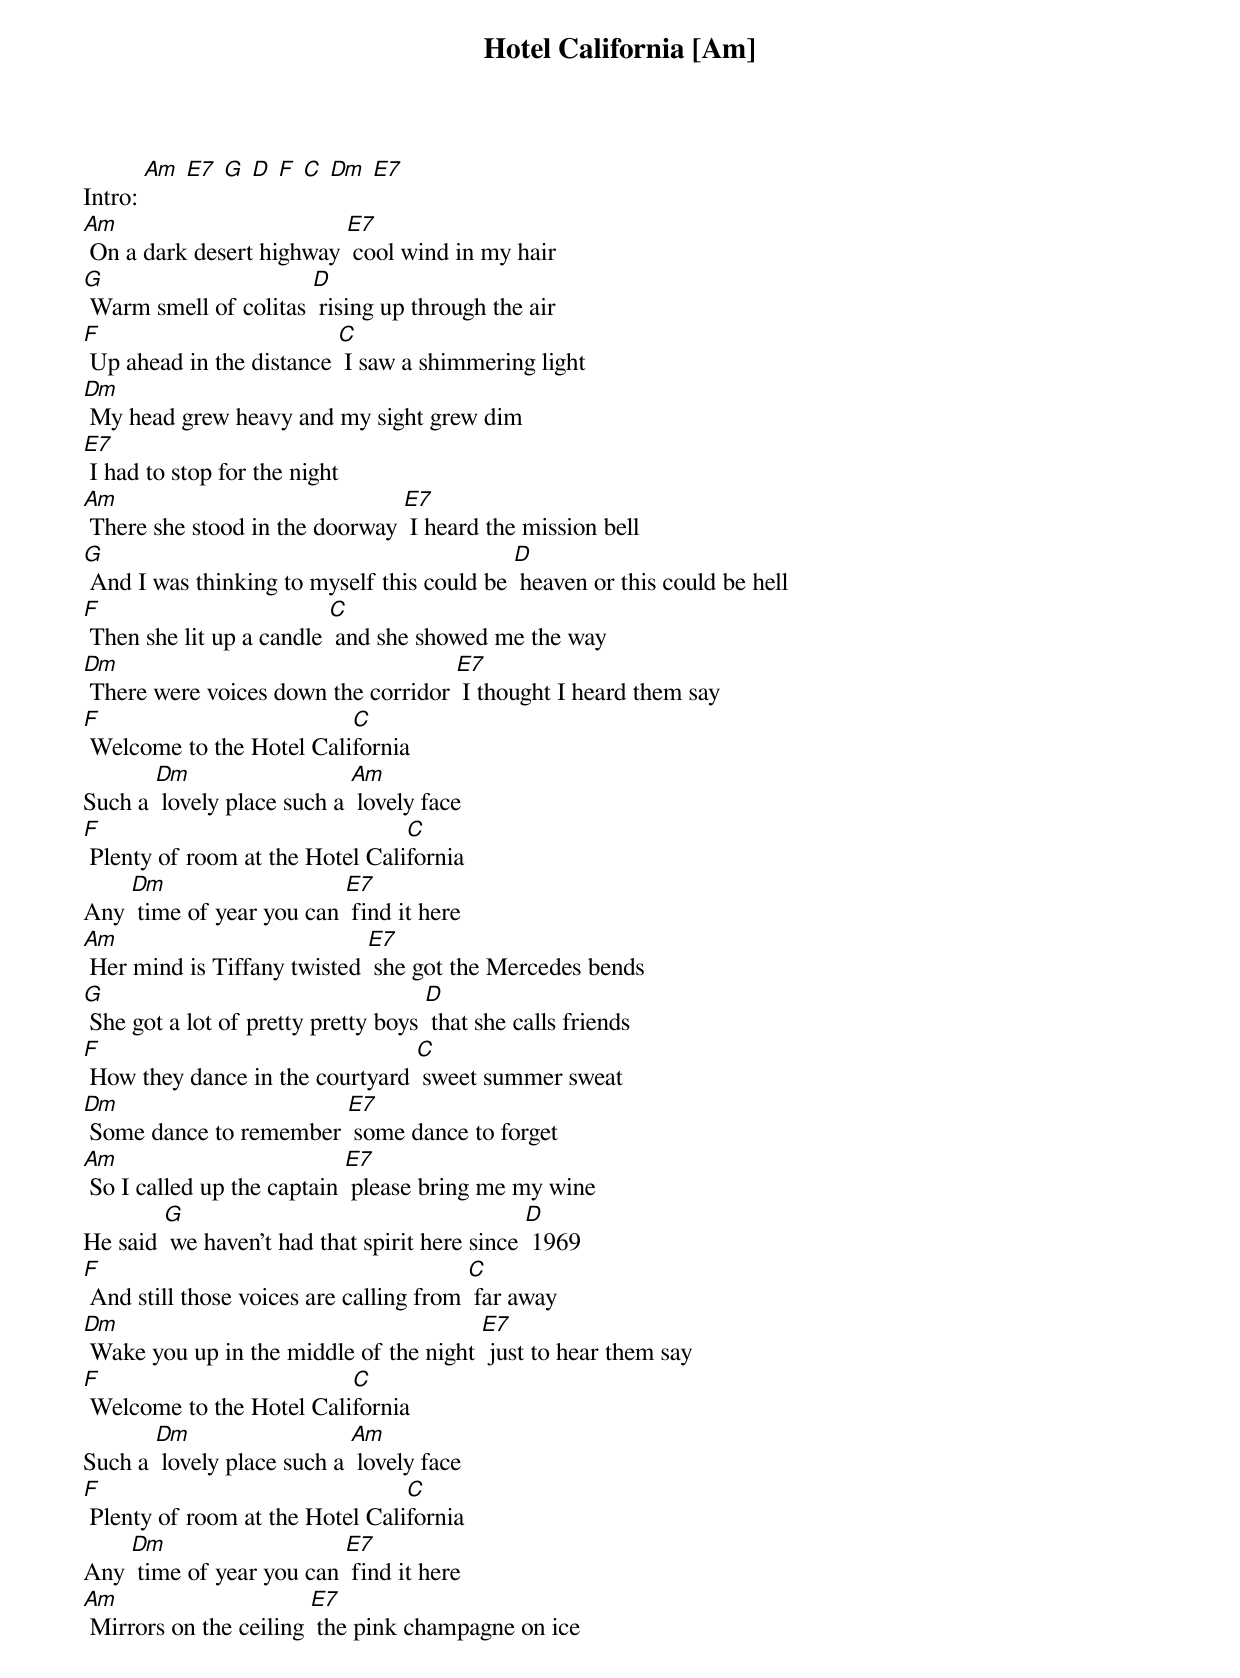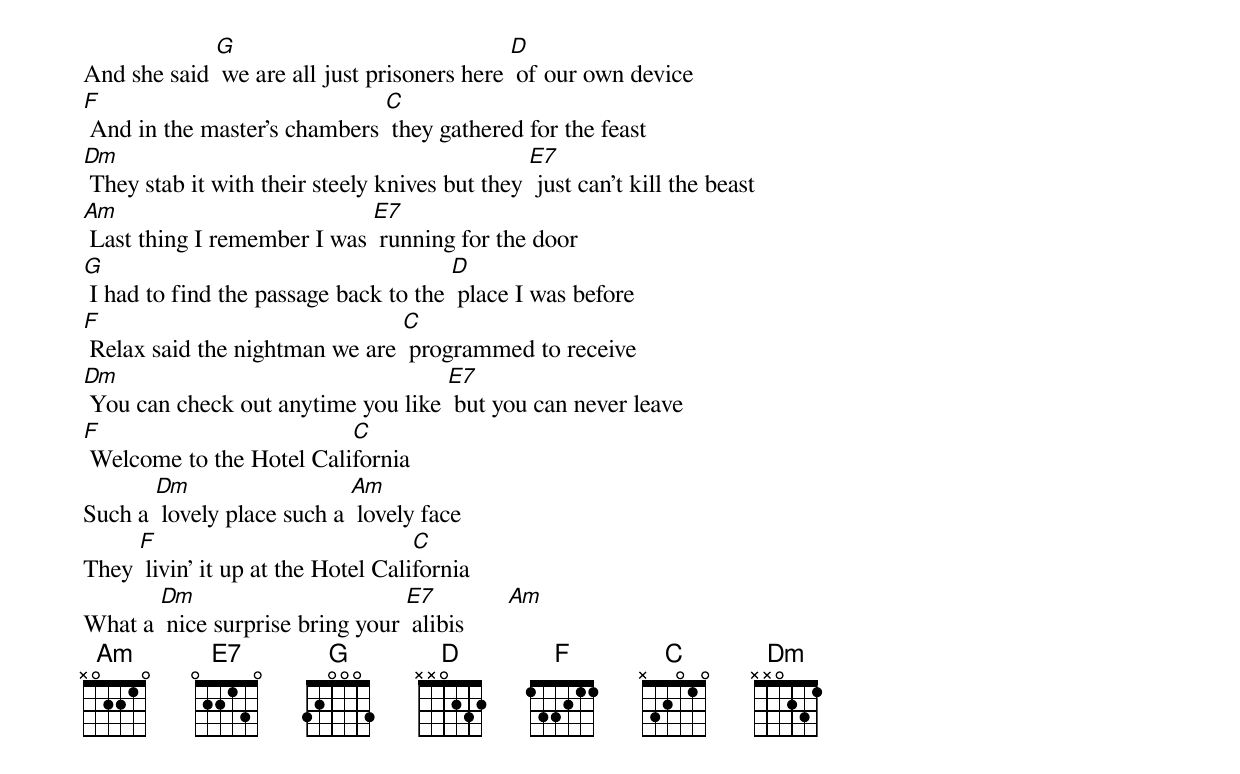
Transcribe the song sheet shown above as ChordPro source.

{t: Hotel California [Am] }
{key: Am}
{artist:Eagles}
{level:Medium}

Intro: [Am] [E7] [G] [D] [F] [C] [Dm] [E7]
{c: }
[Am] On a dark desert highway [E7] cool wind in my hair
[G] Warm smell of colitas [D] rising up through the air
[F] Up ahead in the distance [C] I saw a shimmering light
[Dm] My head grew heavy and my sight grew dim
[E7] I had to stop for the night
{c: }
[Am] There she stood in the doorway [E7] I heard the mission bell
[G] And I was thinking to myself this could be [D] heaven or this could be hell
[F] Then she lit up a candle [C] and she showed me the way
[Dm] There were voices down the corridor [E7] I thought I heard them say
{c: }
[F] Welcome to the Hotel Cali[C]fornia
Such a [Dm] lovely place such a [Am] lovely face
[F] Plenty of room at the Hotel Cali[C]fornia
Any [Dm] time of year you can [E7] find it here
{c: }
[Am] Her mind is Tiffany twisted [E7] she got the Mercedes bends
[G] She got a lot of pretty pretty boys [D] that she calls friends
[F] How they dance in the courtyard [C] sweet summer sweat
[Dm] Some dance to remember [E7] some dance to forget
[Am] So I called up the captain [E7] please bring me my wine
He said [G] we haven't had that spirit here since [D] 1969
[F] And still those voices are calling from [C] far away
[Dm] Wake you up in the middle of the night [E7] just to hear them say
{c: }
[F] Welcome to the Hotel Cali[C]fornia
Such a [Dm] lovely place such a [Am] lovely face
[F] Plenty of room at the Hotel Cali[C]fornia
Any [Dm] time of year you can [E7] find it here
{c: }
[Am] Mirrors on the ceiling [E7] the pink champagne on ice
And she said [G] we are all just prisoners here [D] of our own device
[F] And in the master's chambers [C] they gathered for the feast
[Dm] They stab it with their steely knives but they [E7] just can't kill the beast
[Am] Last thing I remember I was [E7] running for the door
[G] I had to find the passage back to the [D] place I was before
[F] Relax said the nightman we are [C] programmed to receive
[Dm] You can check out anytime you like [E7] but you can never leave
{c: }
[F] Welcome to the Hotel Cali[C]fornia
Such a [Dm] lovely place such a [Am] lovely face
They [F] livin' it up at the Hotel Cali[C]fornia
What a [Dm] nice surprise bring your [E7] alibis       [Am]
